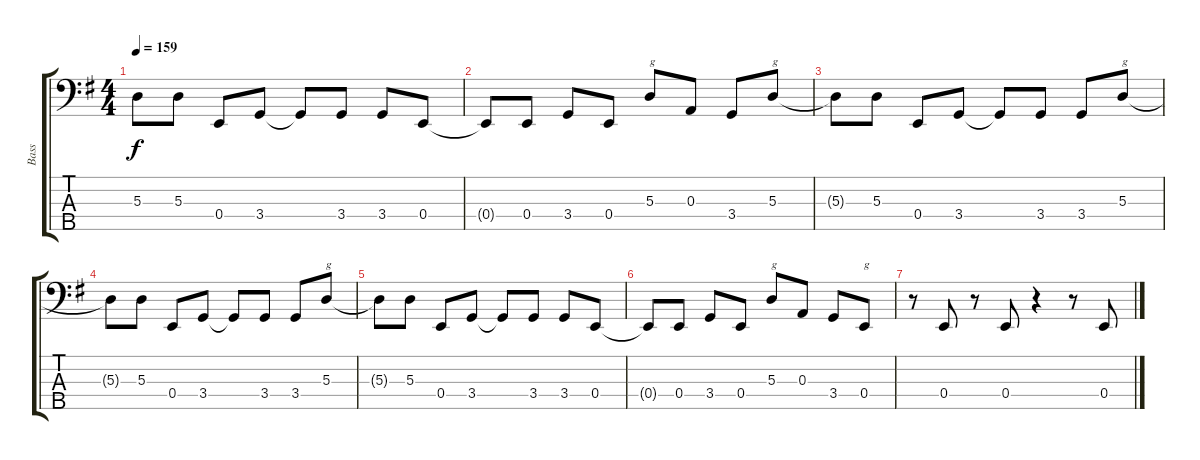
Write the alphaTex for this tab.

\track ("Bass" "Bass") {instrument electricbassfinger}
\staff {score tabs}
\tuning (G2 D2 A1 E1 B0) {hide}
\ts (4 4)
\tempo 159
\clef f4
\ks g
5.3{t}.8{dy f} 5.3.8 0.4.8 3.4.8 3.4{t}.8 3.4.8 3.4.8 0.4.8 |
0.4{t}.8 0.4.8 3.4.8 0.4.8 5.3.8{txt "g"} 0.3.8 3.4.8 5.3.8{txt "g"} |
5.3{t}.8 5.3.8 0.4.8 3.4.8 3.4{t}.8 3.4.8 3.4.8 5.3.8{txt "g"} |
5.3{t}.8 5.3.8 0.4.8 3.4.8 3.4{t}.8 3.4.8 3.4.8 5.3.8{txt "g"} |
5.3{t}.8 5.3.8 0.4.8 3.4.8 3.4{t}.8 3.4.8 3.4.8 0.4.8 |
0.4{t}.8 0.4.8 3.4.8 0.4.8 5.3.8{txt "g"} 0.3.8 3.4.8 0.4.8{txt "g"} |
r.8 0.4.8 r.8 0.4.8 r.4 r.8 0.4.8
